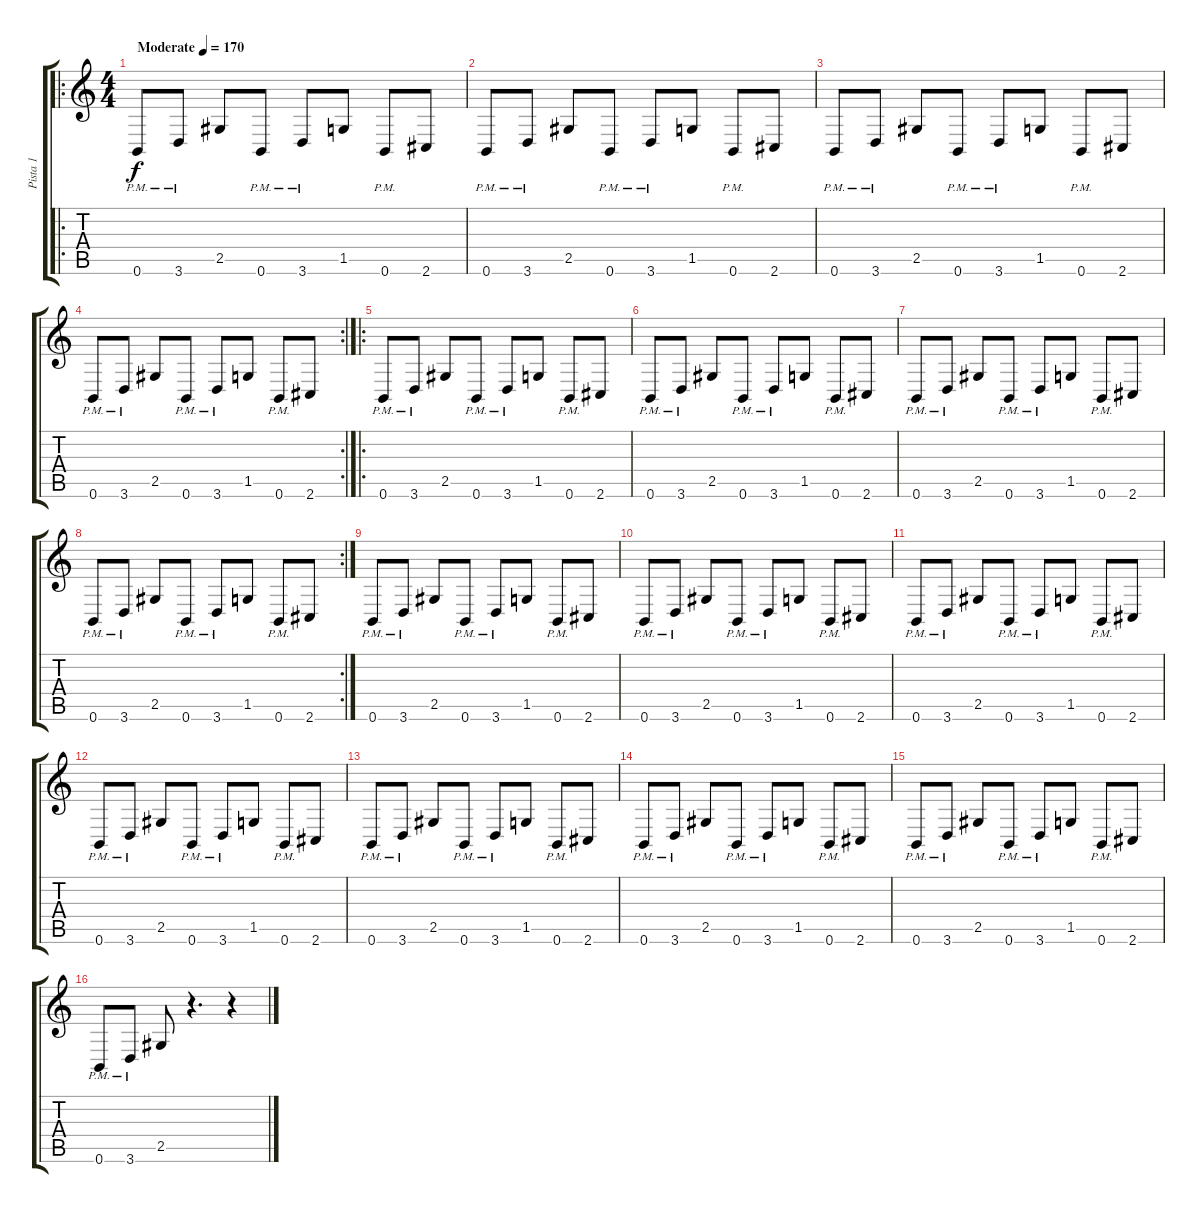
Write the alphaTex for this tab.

\track ("Pista 1" "Pista 1") {instrument distortionguitar}
\staff {score tabs}
\tuning (Db4 Ab3 E3 B2 Gb2 B1) {hide}
\ro
\ts (4 4)
\tempo (170 "Moderate")
\clef g2
\ks c
0.6{pm}.8{dy f instrument distortionguitar} 3.6{pm}.8 2.5.8 0.6{pm}.8 3.6{pm}.8 1.5.8 0.6{pm}.8 2.6.8 |
0.6{pm}.8 3.6{pm}.8 2.5.8 0.6{pm}.8 3.6{pm}.8 1.5.8 0.6{pm}.8 2.6.8 |
0.6{pm}.8 3.6{pm}.8 2.5.8 0.6{pm}.8 3.6{pm}.8 1.5.8 0.6{pm}.8 2.6.8 |
\rc 2
0.6{pm}.8 3.6{pm}.8 2.5.8 0.6{pm}.8 3.6{pm}.8 1.5.8 0.6{pm}.8 2.6.8 |
\ro
0.6{pm}.8 3.6{pm}.8 2.5.8 0.6{pm}.8 3.6{pm}.8 1.5.8 0.6{pm}.8 2.6.8 |
0.6{pm}.8 3.6{pm}.8 2.5.8 0.6{pm}.8 3.6{pm}.8 1.5.8 0.6{pm}.8 2.6.8 |
0.6{pm}.8 3.6{pm}.8 2.5.8 0.6{pm}.8 3.6{pm}.8 1.5.8 0.6{pm}.8 2.6.8 |
\rc 2
0.6{pm}.8 3.6{pm}.8 2.5.8 0.6{pm}.8 3.6{pm}.8 1.5.8 0.6{pm}.8 2.6.8 |
0.6{pm}.8 3.6{pm}.8 2.5.8 0.6{pm}.8 3.6{pm}.8 1.5.8 0.6{pm}.8 2.6.8 |
0.6{pm}.8 3.6{pm}.8 2.5.8 0.6{pm}.8 3.6{pm}.8 1.5.8 0.6{pm}.8 2.6.8 |
0.6{pm}.8 3.6{pm}.8 2.5.8 0.6{pm}.8 3.6{pm}.8 1.5.8 0.6{pm}.8 2.6.8 |
0.6{pm}.8 3.6{pm}.8 2.5.8 0.6{pm}.8 3.6{pm}.8 1.5.8 0.6{pm}.8 2.6.8 |
0.6{pm}.8 3.6{pm}.8 2.5.8 0.6{pm}.8 3.6{pm}.8 1.5.8 0.6{pm}.8 2.6.8 |
0.6{pm}.8 3.6{pm}.8 2.5.8 0.6{pm}.8 3.6{pm}.8 1.5.8 0.6{pm}.8 2.6.8 |
0.6{pm}.8 3.6{pm}.8 2.5.8 0.6{pm}.8 3.6{pm}.8 1.5.8 0.6{pm}.8 2.6.8 |
0.6{pm}.8 3.6{pm}.8 2.5.8 r.4{d} r.4
